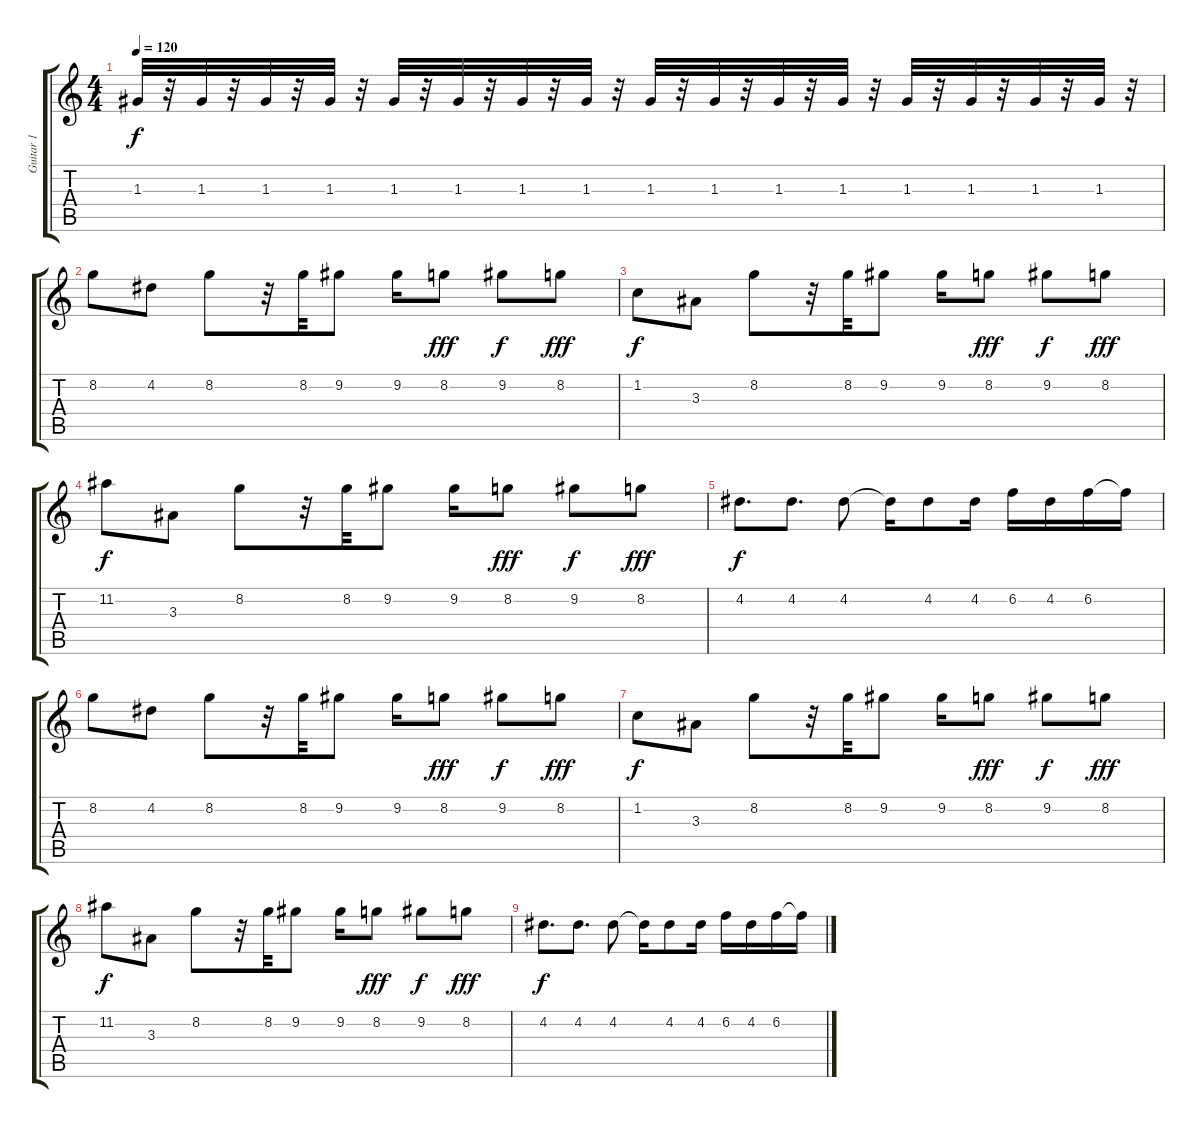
\track ("Guitar 1" "Guitar 1") {instrument electricguitarjazz}
\staff {score tabs}
\tuning (E4 B3 G3 D3 A2 E2) {hide}
\ts (4 4)
\tempo 120
\clef g2
\ks c
1.3.32{dy f} r.32 1.3.32 r.32 1.3.32 r.32 1.3.32 r.32 1.3.32 r.32 1.3.32 r.32 1.3.32 r.32 1.3.32 r.32 1.3.32 r.32 1.3.32 r.32 1.3.32 r.32 1.3.32 r.32 1.3.32 r.32 1.3.32 r.32 1.3.32 r.32 1.3.32 r.32 |
8.2.8{instrument trumpet} 4.2.8 8.2.8 r.32 8.2.32 9.2.8 9.2.16 8.2.8{dy fff} 9.2.8{dy f} 8.2.8{dy fff} |
1.2.8{dy f} 3.3.8 8.2.8 r.32 8.2.32 9.2.8 9.2.16 8.2.8{dy fff} 9.2.8{dy f} 8.2.8{dy fff} |
11.2.8{dy f} 3.3.8 8.2.8 r.32 8.2.32 9.2.8 9.2.16 8.2.8{dy fff} 9.2.8{dy f} 8.2.8{dy fff} |
4.2.8{d dy f} 4.2.8{d} 4.2.8 4.2{t}.16 4.2.8 4.2.16 6.2.16 4.2.16 6.2.16 6.2{t}.16 |
8.2.8{instrument trumpet} 4.2.8 8.2.8 r.32 8.2.32 9.2.8 9.2.16 8.2.8{dy fff} 9.2.8{dy f} 8.2.8{dy fff} |
1.2.8{dy f} 3.3.8 8.2.8 r.32 8.2.32 9.2.8 9.2.16 8.2.8{dy fff} 9.2.8{dy f} 8.2.8{dy fff} |
11.2.8{dy f} 3.3.8 8.2.8 r.32 8.2.32 9.2.8 9.2.16 8.2.8{dy fff} 9.2.8{dy f} 8.2.8{dy fff} |
4.2.8{d dy f} 4.2.8{d} 4.2.8 4.2{t}.16 4.2.8 4.2.16 6.2.16 4.2.16 6.2.16 6.2{t}.16
